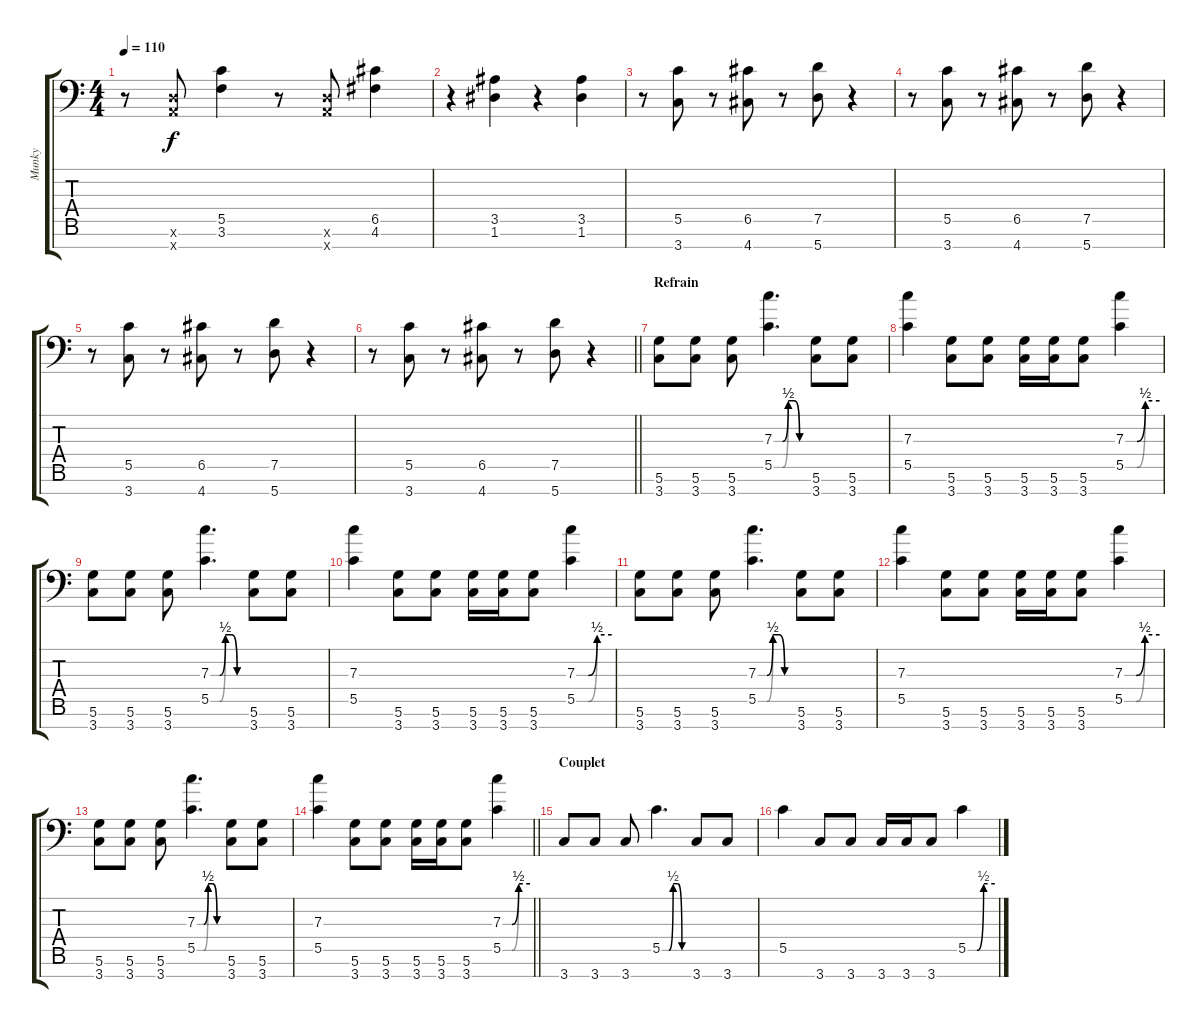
\track ("Munky" "Munky") {instrument distortionguitar}
\staff {score tabs}
\tuning (D4 A3 F3 C3 G2 D2 A1) {hide}
\ts (4 4)
\tempo 110
\clef f4
\ks c
r.8{dy f} (0.6{x} 0.7{x}).8 (5.5 3.6).4 r.8 (0.6{x} 0.7{x}).8 (6.5 4.6).4 |
r.4 (3.5 1.6).4 r.4 (3.5 1.6).4 |
r.8 (5.5 3.7).8 r.8 (6.5 4.7).8 r.8 (7.5 5.7).8 r.4 |
r.8 (5.5 3.7).8 r.8 (6.5 4.7).8 r.8 (7.5 5.7).8 r.4 |
r.8 (5.5 3.7).8 r.8 (6.5 4.7).8 r.8 (7.5 5.7).8 r.4 |
\barLineRight lightlight
r.8 (5.5 3.7).8 r.8 (6.5 4.7).8 r.8 (7.5 5.7).8 r.4 |
\section ("" "Refrain")
(5.6 3.7).8 (5.6 3.7).8 (5.6 3.7).8 (7.3{be (custom 0 0 15 0 25 2 35 2 45 0 60 0)} 5.5{be (custom 0 0 15 0 25 2 35 2 45 0 60 0)}).4{d} (5.6 3.7).8 (5.6 3.7).8 |
(7.3 5.5).4 (5.6 3.7).8 (5.6 3.7).8 (5.6 3.7).16 (5.6 3.7).16 (5.6 3.7).8 (7.3{be (custom 0 0 20 0 35 2 60 2)} 5.5{be (custom 0 0 20 0 35 2 60 2)}).4 |
(5.6 3.7).8 (5.6 3.7).8 (5.6 3.7).8 (7.3{be (custom 0 0 15 0 25 2 35 2 45 0 60 0)} 5.5{be (custom 0 0 15 0 25 2 35 2 45 0 60 0)}).4{d} (5.6 3.7).8 (5.6 3.7).8 |
(7.3 5.5).4 (5.6 3.7).8 (5.6 3.7).8 (5.6 3.7).16 (5.6 3.7).16 (5.6 3.7).8 (7.3{be (custom 0 0 20 0 35 2 60 2)} 5.5{be (custom 0 0 20 0 35 2 60 2)}).4 |
(5.6 3.7).8 (5.6 3.7).8 (5.6 3.7).8 (7.3{be (custom 0 0 15 0 25 2 35 2 45 0 60 0)} 5.5{be (custom 0 0 15 0 25 2 35 2 45 0 60 0)}).4{d} (5.6 3.7).8 (5.6 3.7).8 |
(7.3 5.5).4 (5.6 3.7).8 (5.6 3.7).8 (5.6 3.7).16 (5.6 3.7).16 (5.6 3.7).8 (7.3{be (custom 0 0 20 0 35 2 60 2)} 5.5{be (custom 0 0 20 0 35 2 60 2)}).4 |
(5.6 3.7).8 (5.6 3.7).8 (5.6 3.7).8 (7.3{be (custom 0 0 15 0 25 2 35 2 45 0 60 0)} 5.5{be (custom 0 0 15 0 25 2 35 2 45 0 60 0)}).4{d} (5.6 3.7).8 (5.6 3.7).8 |
\barLineRight lightlight
(7.3 5.5).4 (5.6 3.7).8 (5.6 3.7).8 (5.6 3.7).16 (5.6 3.7).16 (5.6 3.7).8 (7.3{be (custom 0 0 20 0 35 2 60 2)} 5.5{be (custom 0 0 20 0 35 2 60 2)}).4 |
\section ("" "Couplet")
3.7.8 3.7.8 3.7.8 5.5{be (custom 0 0 15 0 25 2 35 2 45 0 60 0)}.4{d} 3.7.8 3.7.8 |
5.5.4 3.7.8 3.7.8 3.7.16 3.7.16 3.7.8 5.5{be (custom 0 0 20 0 35 2 60 2)}.4
